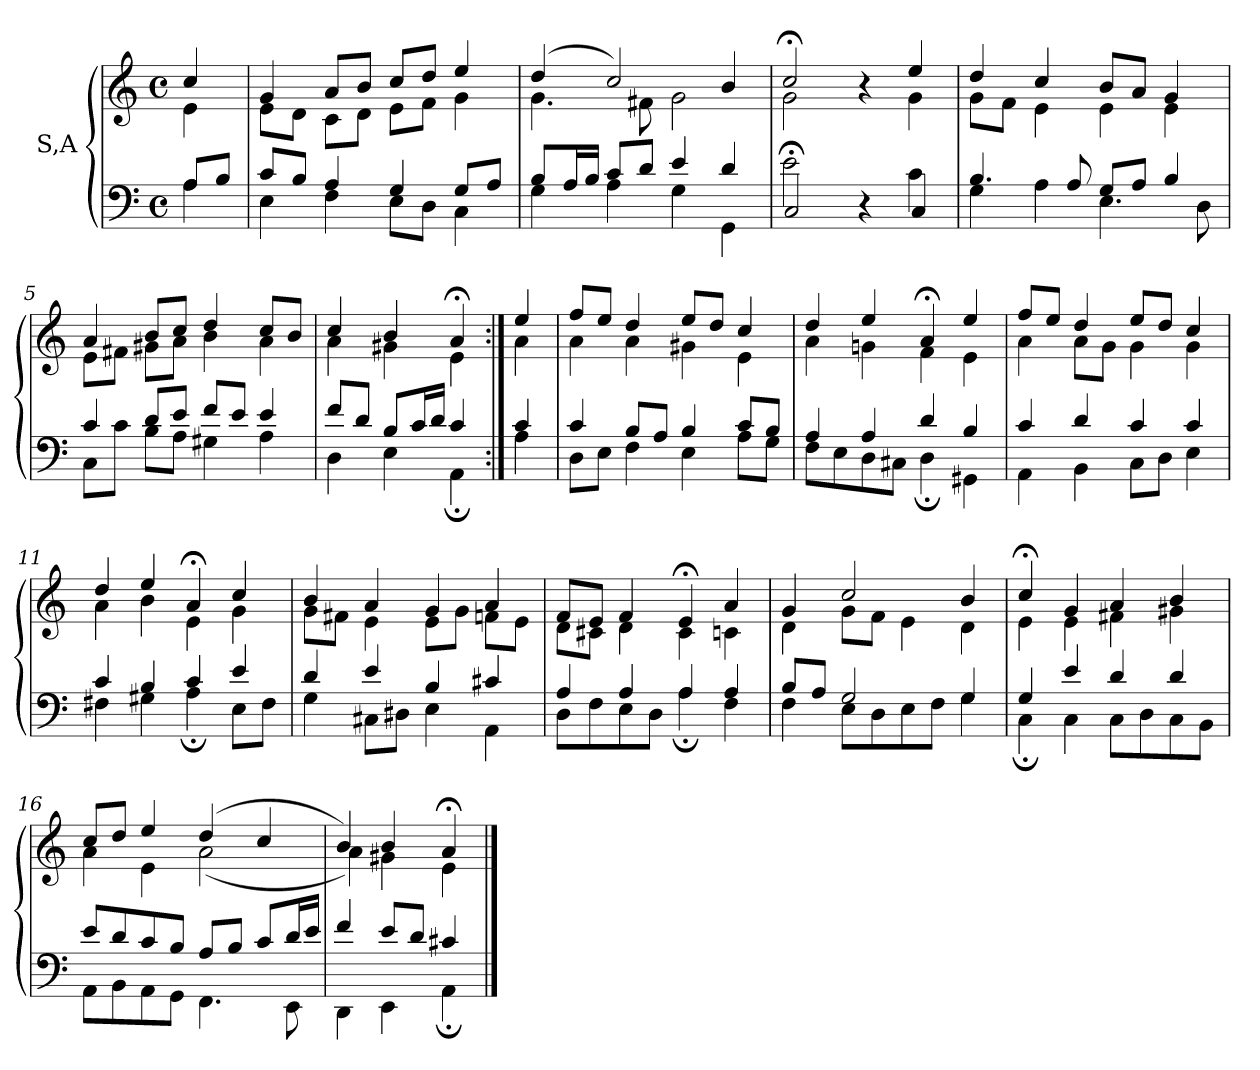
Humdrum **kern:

**kern	**kern
*part1	*part1
*staff2	*staff1
*I"S,A	*
!!LO:LB:g=z
*clefF4	*clefG2
*k[]	*k[]
*M4/4	*M4/4
*met(c)	*met(c)
=	=
*^	*^
8AL	4A	4cc	4e
8BJ	.	.	.
=1	=1	=1	=1
8cL	4E	4g	8eL
8BJ	.	.	8dJ
4A	4F	8aL	8cL
.	.	8bJ	8dJ
4G	8EL	8ccL	8eL
.	8DJ	8ddJ	8fJ
8GL	4C	4ee	4g
8AJ	.	.	.
=2	=2	=2	=2
8BL	4G	(>4dd	4.g
16AL	.	.	.
16BJJ	.	.	.
8cL	4A	2cc)	.
8dJ	.	.	8f#X
4e	4G	.	2g
4d	4GG	4b	.
=3	=3	=3	=3
*	*^	*	*^
2ryy	2e	2C;	2cc;<	2g	2ryy
4ryy	4r	4ryy	4r	4ryy	4ryy
4ryy	4c	4C	4ee	4g	4ryy
*	*v	*v	*	*	*
*	*	*	*v	*v
=4	=4	=4	=4
4.B	4G	4dd	8gL
.	.	.	8fJ
.	4A	4cc	4e
8A	.	.	.
8GL	4.E	8bL	4e
8AJ	.	8aJ	.
4B	.	4g	4e
.	8D	.	.
!!LO:LB:g=z	!!
=5	=5	=5	=5
4c	8CL	4a	8eL
.	8cJ	.	8f#XJ
8dL	8BL	8bL	8g#XL
8eJ	8AJ	8ccJ	8aJ
8fL	4G#X	4dd	4b
8eJ	.	.	.
4e	4A	8ccL	4a
.	.	8bJ	.
=236	=236	=236	=236
8fL	4D	4cc	4a
8dJ	.	.	.
8BL	4E	4b	4g#X
16cL	.	.	.
16dJJ	.	.	.
4c	4AA;	4a;<	4e
=237:|!	=237:|!	=237:|!	=237:|!
4c	4A	4ee	4a
=8	=8	=8	=8
4c	8DL	8ffL	4a
.	8EJ	8eeJ	.
8BL	4F	4dd	4a
8AJ	.	.	.
4B	4E	8eeL	4g#X
.	.	8ddJ	.
8cL	8AL	4cc	4e
8BJ	8GJ	.	.
=9	=9	=9	=9
4A	8FL	4dd	4a
.	8E	.	.
4A	8D	4ee	4gn
.	8C#XJ	.	.
4d	4D;	4a;<	4f
4B	4GG#X	4ee	4e
!!LO:LB:g=z	!!
=10	=10	=10	=10
4c	4AA	8ffL	4a
.	.	8eeJ	.
4d	4BB	4dd	8aL
.	.	.	8gJ
4c	8CL	8eeL	4g
.	8DJ	8ddJ	.
4c	4E	4cc	4g
=11	=11	=11	=11
4c	4F#X	4dd	4a
4B	4G#X	4ee	4b
4c	4A;	4a;<	4e
4e	8EL	4cc	4g
.	8F#J	.	.
=12	=12	=12	=12
4d	4G	4b	8gL
.	.	.	8f#XJ
4e	8C#XL	4a	4e
.	8D#XJ	.	.
4B	4E	4g	8eL
.	.	.	8gJ
4c#X	4AA	4a	8fnL
.	.	.	8eJ
=13	=13	=13	=13
4A	8DL	8fL	8dL
.	8F	8eJ	8c#XJ
4A	8E	4f	4d
.	8DJ	.	.
4A	4A;	4e;<	4c#
4A	4F	4a	4cn
!!LO:PB:g=z	!!
=14	=14	=14	=14
8BL	4F	4g	4d
8AJ	.	.	.
2G	8EL	2cc	8gL
.	8D	.	8fJ
.	8E	.	4e
.	8FJ	.	.
4G	4G	4b	4d
=15	=15	=15	=15
4G	4C;	4cc;<	4e
4e	4C	4g	4e
4d	8CL	4a	4f#X
.	8D	.	.
4d	8C	4b	4g#X
.	8BBJ	.	.
=16	=16	=16	=16
8eL	8AAL	8ccL	4a
8d	8BB	8ddJ	.
8c	8AA	4ee	4e
8BJ	8GGJ	.	.
8AL	4.FF	(>4dd	(<2a
8BJ	.	.	.
8cL	.	4cc	.
16dL	8EE	.	.
16eJJ	.	.	.
=17	=17	=17	=17
4f	4DD	4b)	4a)
8eL	4EE	4b	4g#X
8dJ	.	.	.
4c#X	4AA;	4a;<	4e
*v	*v	*	*
*	*v	*v
==	==
*-	*-
